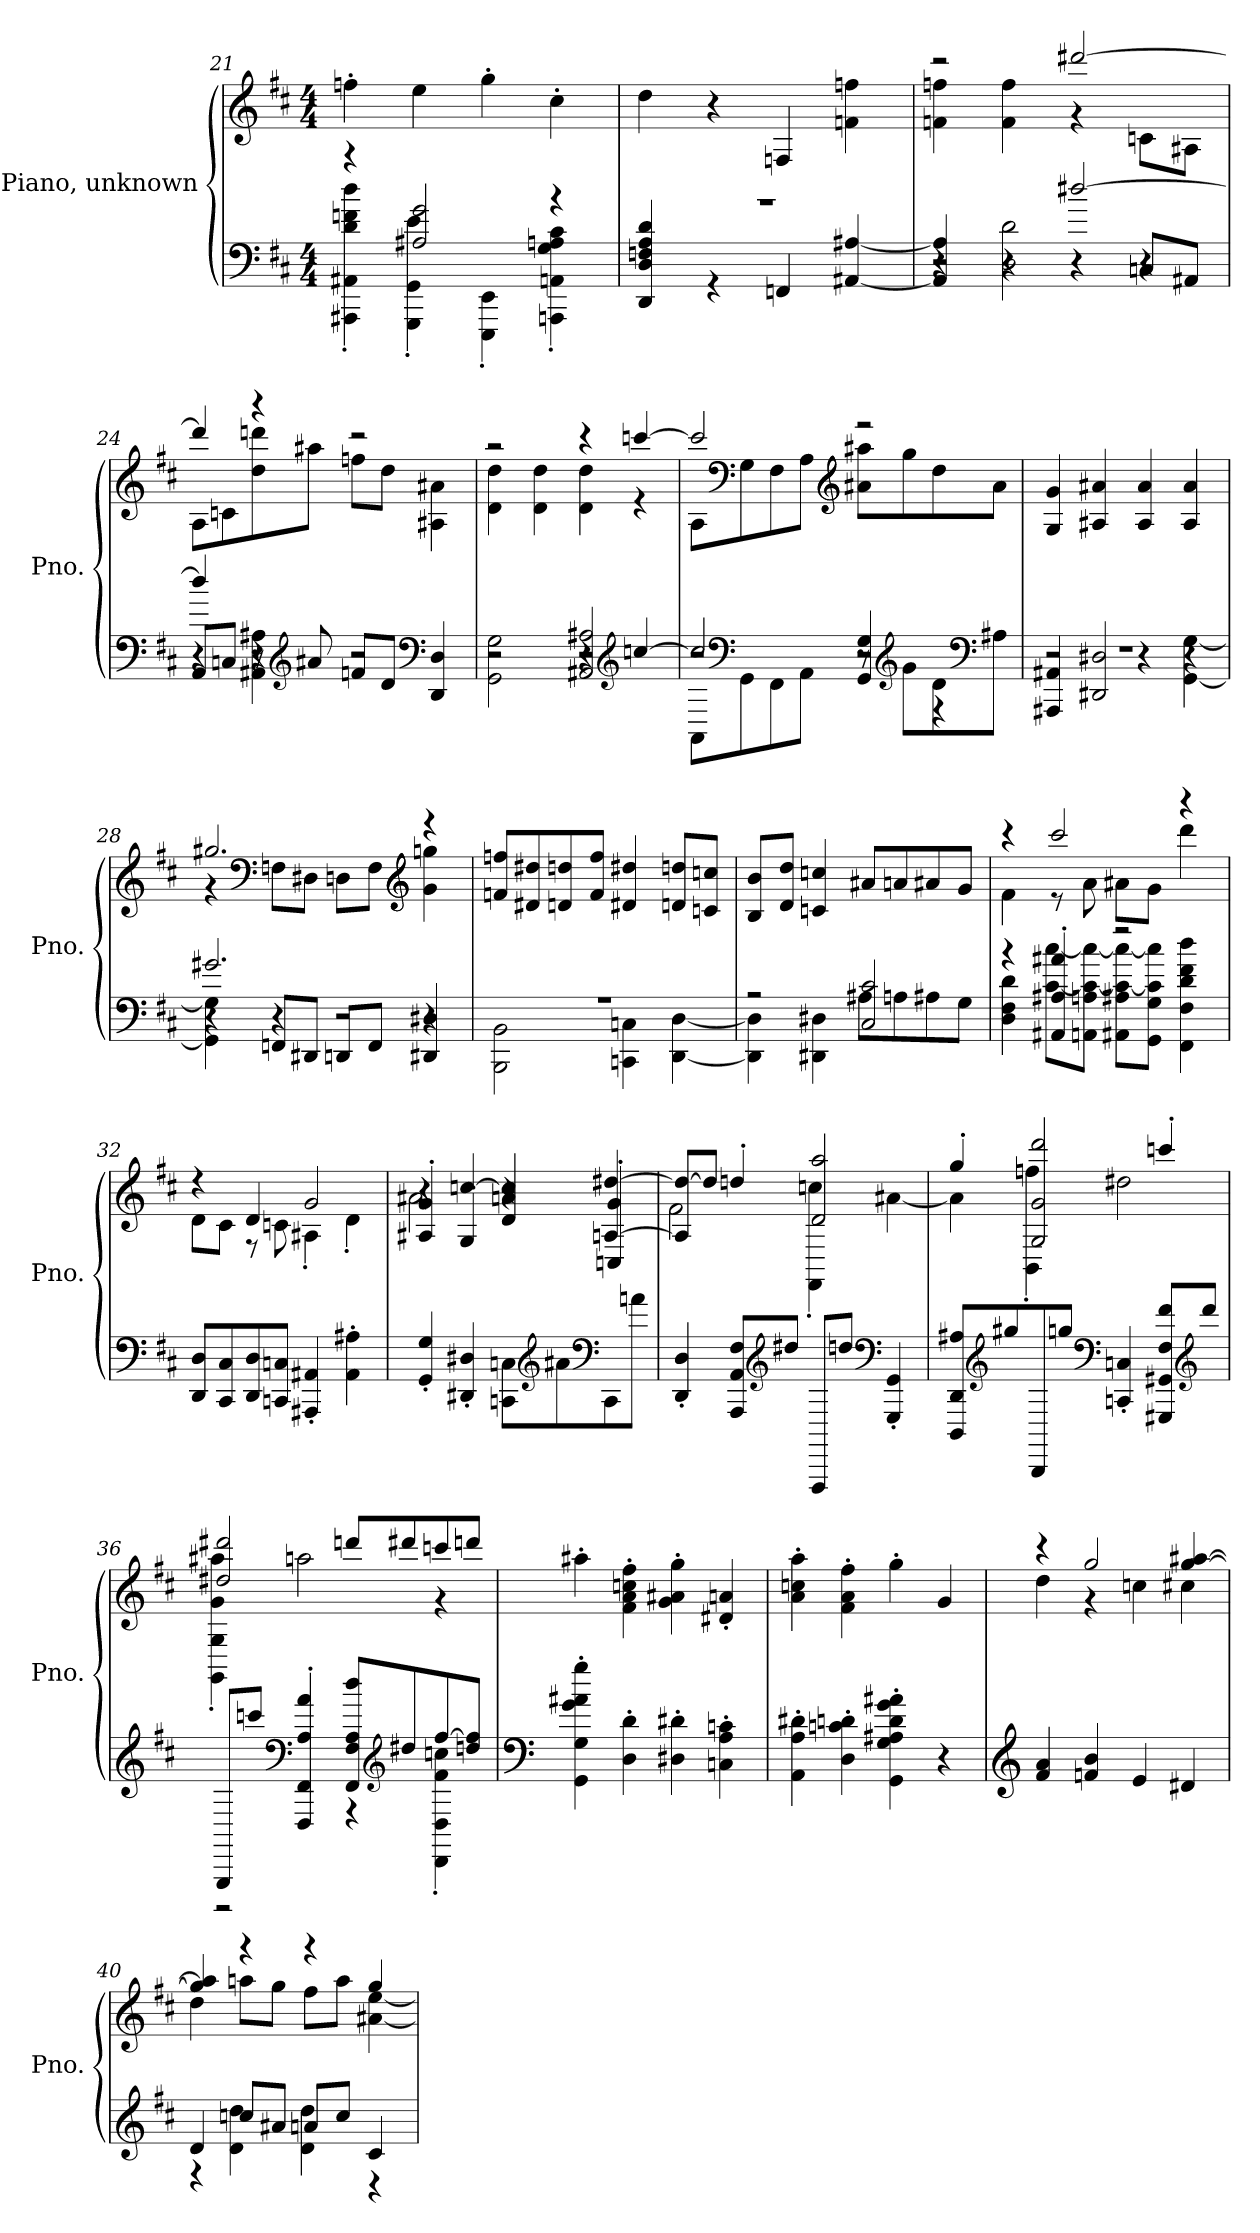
**kern	**kern
*part1	*part1
*staff2	*staff1
*I"Piano, unknown	*
*I'Pno.	*
*clefF4	*clefG2
*k[f#c#]	*k[f#c#]
*M4/4	*M4/4
=21	=21
*^	*
4r	4AAA#X\' 4AA#X\' 4d\' 4fn\' 4dd\'	4ffn'\
2A#X/ 2g/	4GGG\' 4GG\' 4e\'	4ee\
.	4EEE\' 4EE\'	4gg'\
4r	4AAAn\' 4AAn\' 4G\' 4An\' 4c#\'	4cc#'\
=22	=22	=22
1r	4DD/ 4D/ 4Fn/ 4A/ 4d/	4dd\
.	4r	4r
.	4FFn/	4Fn/
.	[4AA#X/ [4A#X/	4fn\ 4ffn\
=23	=23	=23
*	*^	*^
2r	4r	4AA#/] 4A#/]	2r	4fn\ 4ffn\
.	2D\ 2d\	4r	.	4f\ 4ff\
[2dd#X/	.	4r	[2ddd#X/	4r
.	4r	8Cn/L	.	8cn\L
.	.	8AA#X/J	.	8A#X\J
!!LO:PB:g=z	!!
=24	=24	=24	=24	=24
4dd#/]	4r	8AA/L	4ddd#/]	8A\L
.	.	8Cn/J	.	8cn\
4r	4AA#X\ 4A#X\	8r	4r	8dd\ 8dddn\
*clefG2	*	*	*	*
.	.	8a#X/	.	8aa#X\J
2r	2r	8fn/L	2r	8ffn\L
.	.	8d/J	.	8dd\J
*clefF4	*	*	*	*
.	.	4DD/ 4D/	.	4A#X\ 4a#X\
=25	=25	=25	=25	=25
2r	2GG\ 2G\	2r	2r	4d\ 4dd\
.	.	.	.	4d\ 4dd\
4r	2r	2AA#X/ 2A#X/	4r	4d\ 4dd\
*clefG2	*	*	*	*
[4ccn/	.	.	[4cccn/	4r
=26	=26	=26	=26	=26
2cc/]	8AA\L	2r	2ccc/]	8A\L
*clefF4	*	*	*clefF4	*
.	8GG\	.	.	8G\
.	8FF#\	.	.	8F#\
.	8AA\J	.	.	8A\J
*	*	*	*clefG2	*
2r	8r	4GG/ 4G/	2r	8a#X\ 8aa#X\L
*clefG2	*	*	*	*
.	8g\L	.	.	8gg\
.	8d\	4r	.	8dd\
*clefF4	*	*	*	*
.	8A#X\J	.	.	8a#\J
*	*	*	*v	*v
!!LO:LB:g=z
=27	=27	=27	=27
1r	2r	4AAA#X/ 4AA#X/	4G/ 4g/
.	.	2DD#X/ 2D#X/	4A#X/ 4a#X/
.	4r	.	4A#/ 4a#/
.	[4GG\ [4G\	4r	4A#/ 4a#/
=28	=28	=28	=28
*	*	*	*^
2.g#X/	4GG\] 4G\]	4r	2.gg#X/	4r
*	*	*	*clefF4	*
.	4r	8FFn/L	.	8Fn\L
.	.	8DD#X/J	.	8D#X\J
.	2r	8DDn/L	.	8Dn\L
.	.	8FF/J	.	8F\J
*	*	*	*clefG2	*
4r	.	4DD#X/ 4D#X/	4r	4g\ 4ggn\
*	*v	*v	*	*
*	*	*v	*v
=29	=29	=29
1r	2BBB\ 2BB\	8fn/ 8ffn/L
.	.	8d#X/ 8dd#X/
.	.	8dn/ 8ddn/
.	.	8f/ 8ff/J
.	4CCn\ 4Cn\	4d#X/ 4dd#X/
.	[4DD\ [4D\	8dn/ 8ddn/L
.	.	8cn/ 8ccn/J
=30	=30	=30
2r	4DD\] 4D\]	8B/ 8b/L
.	.	8d/ 8dd/J
.	4DD#X\ 4D#X\	4cn/ 4ccn/
2C#/ 2c#/	8A#X\L	8a#X/L
.	8An\	8an/
.	8A#X\	8a#X/
.	8G\J	8g/J
!!LO:LB:g=z
=31	=31	=31
*	*	*^
4r	4D\ 4F#\ 4d\	4r	4f#\
4AA#X/' 4A#X/' 4a#X/'	[8c#\ [8cc#\L	2ccc#/	8r
.	8AAn\ 8An\ 8c#\_ 8cc#\_J	.	8a\
2r	8AA#X\ 8A#X\ 8c#\_ 8cc#\_L	.	8a#X\L
.	8GG\ 8G\ 8c#\] 8cc#\]J	.	8g\J
.	4FF#\ 4F#\ 4d\ 4f#\ 4dd\	4r	4ddd\
*v	*v	*	*
=32	=32	=32
8DD/ 8D/L	4r	8d\L
8CC#/ 8C#/	.	8c#\J
8DD/ 8D/	4d/	8r
8CCn/ 8Cn/J	.	8cn\
4AAA#X/' 4AA#X/'	2g/	4A#X'\
4AA#\' 4A#X\'	.	4d'\
=33	=33	=33
*	*	*^
4GG/' 4G/'	4A#X/' 4g/'	2a#X\	4r
4DD#X/' 4D#X/'	[4ccn/	.	4G'/
8CCn\ 8Cn\L	4d/ 4an/ 4cc/]	2r	4r
*clefG2	*	*	*
8a#X\	.	.	.
*clefF4	*	*	*
8CC\	[4An/ [4dd#X/	.	4Cn/' 4g/'
8an\J	.	.	.
*	*	*v	*v
!!LO:LB:g=z
=34	=34	=34
4DD/' 4D/'	8A/] 8dd#/_L	2f#\
.	8dd#/J]	.
8AAA/ 8AA/ 8F#/L	4ddn'/	.
*clefG2	*	*
8dd#X/J	.	.
8FFF#/L	2d/ 2aa/	4FF#\' 4ccn\'
8ddn/J	.	.
*clefF4	*	*
4GGG/' 4GG/'	.	[4a#X\
=35	=35	=35
8DDD/ 8DD/ 8A#X/L	4gg'/	4a#\]
*clefG2	*	*
8gg#X/	.	.
8BBB/	2G/ 2g/ 2ddd/	4BB\' 4ffn\'
8ggn/J	.	.
*clefF4	*	*
4CCn/' 4Cn/'	.	2dd#X\
8GGG#X/ 8GG#X/ 8F#/ 8f#/L	4cccn'/	.
*clefG2	*	*
8ddd/J	.	.
!!LO:LB:g=z	!!
=36	=36	=36
*^	*	*
8GGG/L	2r	2dd#X/ 2ddd#X/	4GG\' 4G\' 4g\' 4aa#X\'
8cccn/J	.	.	.
*clefF4	*	*	*
4FFF#/' 4FF#/' 4A/' 4a/'	.	.	2aan\
8FF#/ 8F#/ 8A/ 8dd/L	4r	8dddn/L	.
*clefG2	*	*	*
8dd#X/	.	8ddd#X/	.
[8ff#/	4DD\' 4D\' 4f#\' 4ccn\'	8cccn/	4r
8ddn/ 8ff#/]J	.	8dddn/J	.
*v	*v	*	*
*	*v	*v
=37	=37
*clefF4	*
4GG\' 4G\' 4g\' 4a#X\' 4gg\'	4aa#X'\
4D\' 4d\'	4f#\' 4a\' 4ccn\' 4ff#\'
4D#X\' 4d#X\'	4g\' 4a#X\' 4gg\'
4Cn\' 4A\' 4cn\'	4d#X/' 4an/'
=38	=38
4AA\' 4A\' 4d#X\'	4a\' 4ccn\' 4aa\'
4D\' 4cn\' 4dn\'	4f#\' 4a\' 4ff#\'
4GG\' 4G\' 4A#X\' 4d\' 4g\' 4a#X\'	4gg'\
4r	4g/
!!LO:LB:g=z
=39	=39
*clefG2	*
*	*^
4f#/ 4a/	4r	4dd\
4fn/ 4b/	2gg/	4r
4e/	.	4ccn\
4d#X/	[4gg/ [4aa#X/	4cc#X\
=40	=40	=40
*^	*	*
4d/	4r	4gg/] 4aa#/]	4dd\
8ccn/L	4d\ 4dd\	4r	8aan\L
8a#X/J	.	.	8gg\J
8an/L	4d\ 4dd\	4r	8ff#\L
8cc/J	.	.	8aa\J
4c#/	4r	4gg/	[4a#X\ [4ee\
*v	*v	*	*
*	*v	*v
=	=
*-	*-
